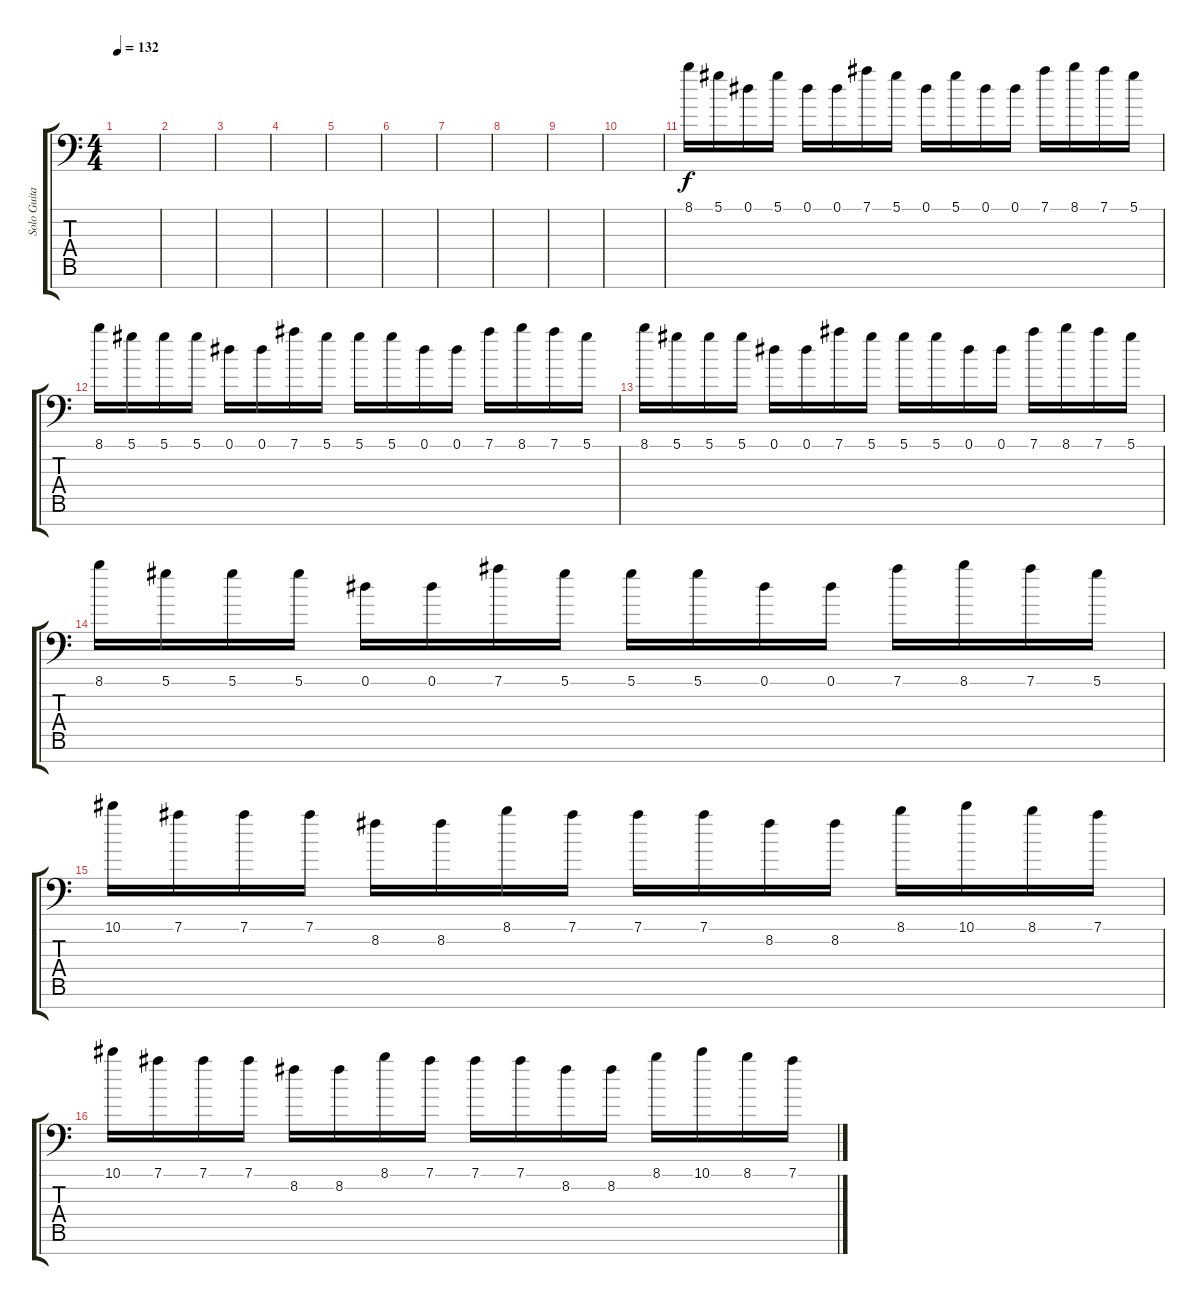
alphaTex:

\track ("Solo Guitar 1" "Solo Guita") {mute instrument overdrivenguitar}
\staff {score tabs}
\tuning (Eb4 Bb3 Gb3 Db3 Ab2 Eb2 Bb1) {hide}
\ts (4 4)
\tempo 132
\clef f4
\ks c
|
|
|
|
|
|
|
|
|
|
8.1.16 5.1.16 0.1.16 5.1.16 0.1.16 0.1.16 7.1.16 5.1.16 0.1.16 5.1.16 0.1.16 0.1.16 7.1.16 8.1.16 7.1.16 5.1.16 |
8.1.16 5.1.16 5.1.16 5.1.16 0.1.16 0.1.16 7.1.16 5.1.16 5.1.16 5.1.16 0.1.16 0.1.16 7.1.16 8.1.16 7.1.16 5.1.16 |
8.1.16 5.1.16 5.1.16 5.1.16 0.1.16 0.1.16 7.1.16 5.1.16 5.1.16 5.1.16 0.1.16 0.1.16 7.1.16 8.1.16 7.1.16 5.1.16 |
8.1.16 5.1.16 5.1.16 5.1.16 0.1.16 0.1.16 7.1.16 5.1.16 5.1.16 5.1.16 0.1.16 0.1.16 7.1.16 8.1.16 7.1.16 5.1.16 |
10.1.16 7.1.16 7.1.16 7.1.16 8.2.16 8.2.16 8.1.16 7.1.16 7.1.16 7.1.16 8.2.16 8.2.16 8.1.16 10.1.16 8.1.16 7.1.16 |
10.1.16 7.1.16 7.1.16 7.1.16 8.2.16 8.2.16 8.1.16 7.1.16 7.1.16 7.1.16 8.2.16 8.2.16 8.1.16 10.1.16 8.1.16 7.1.16
